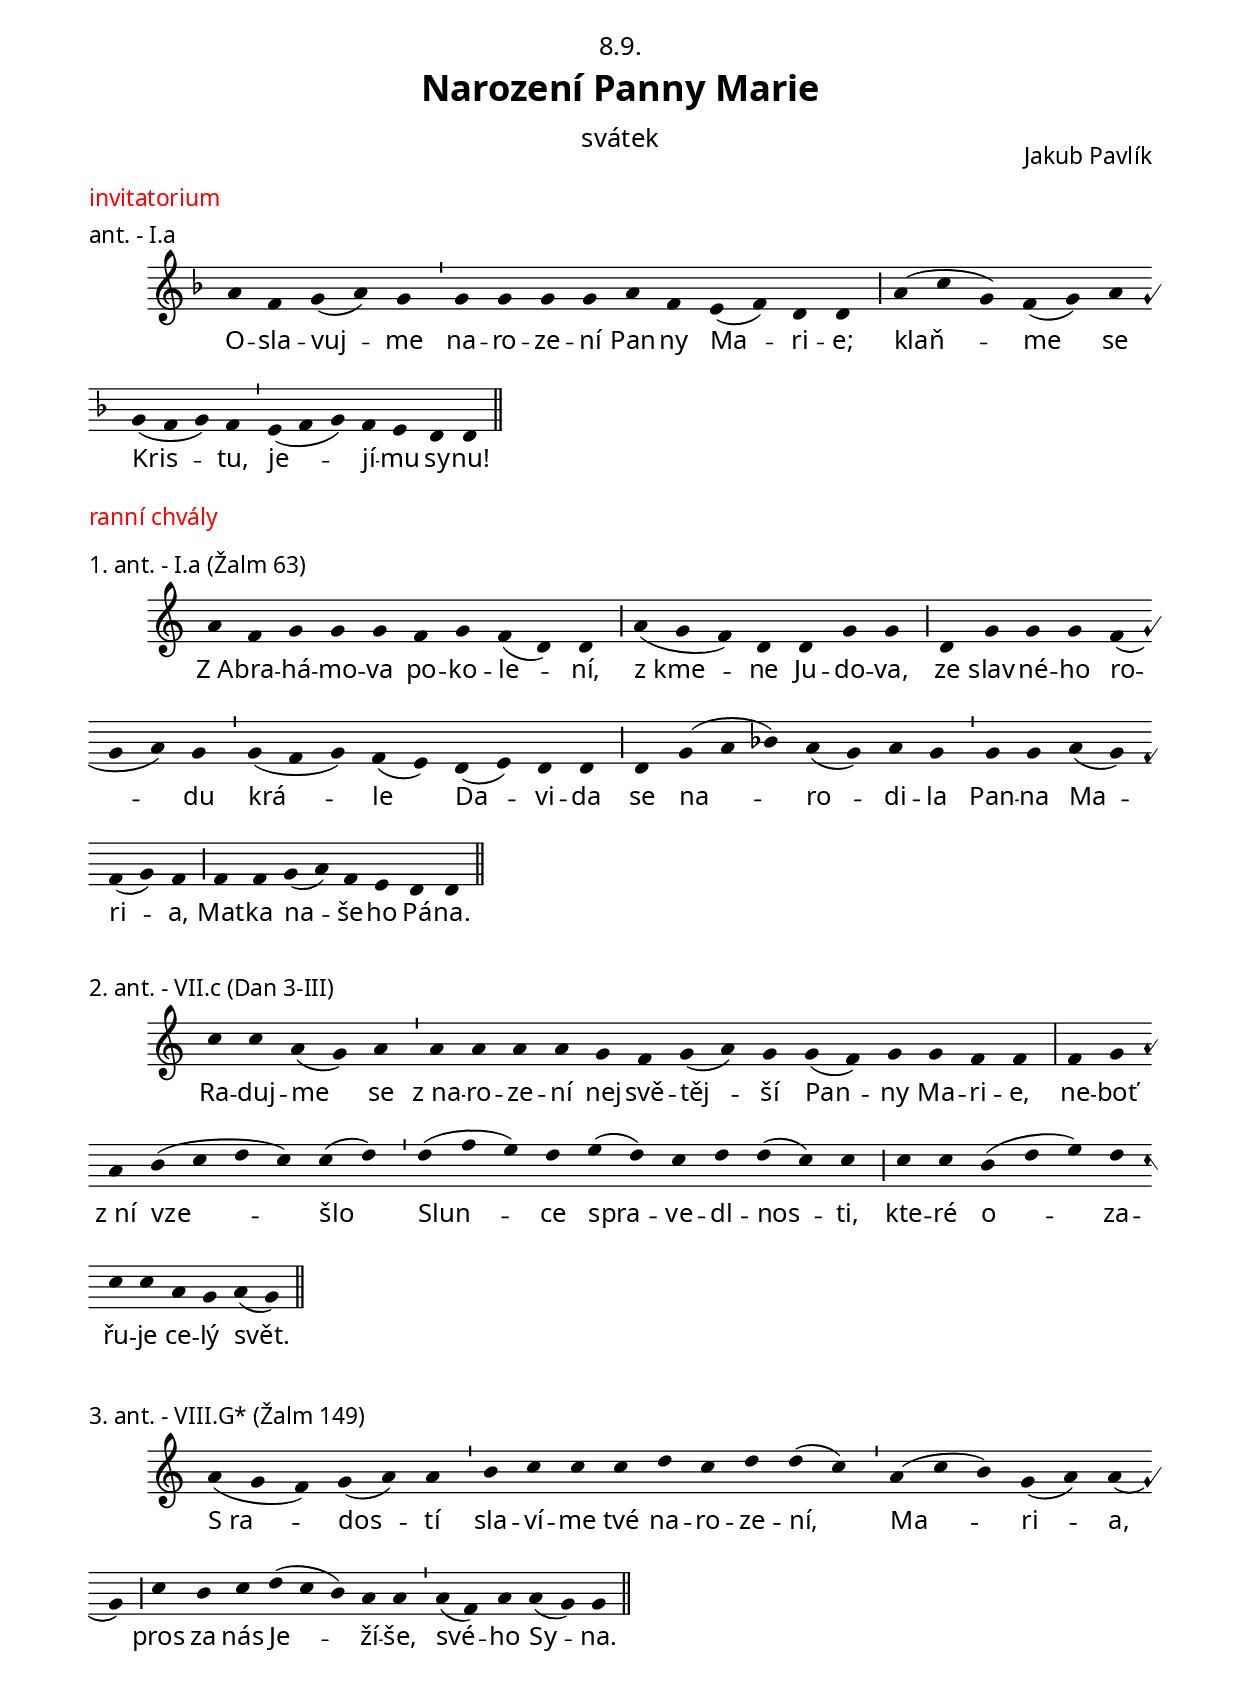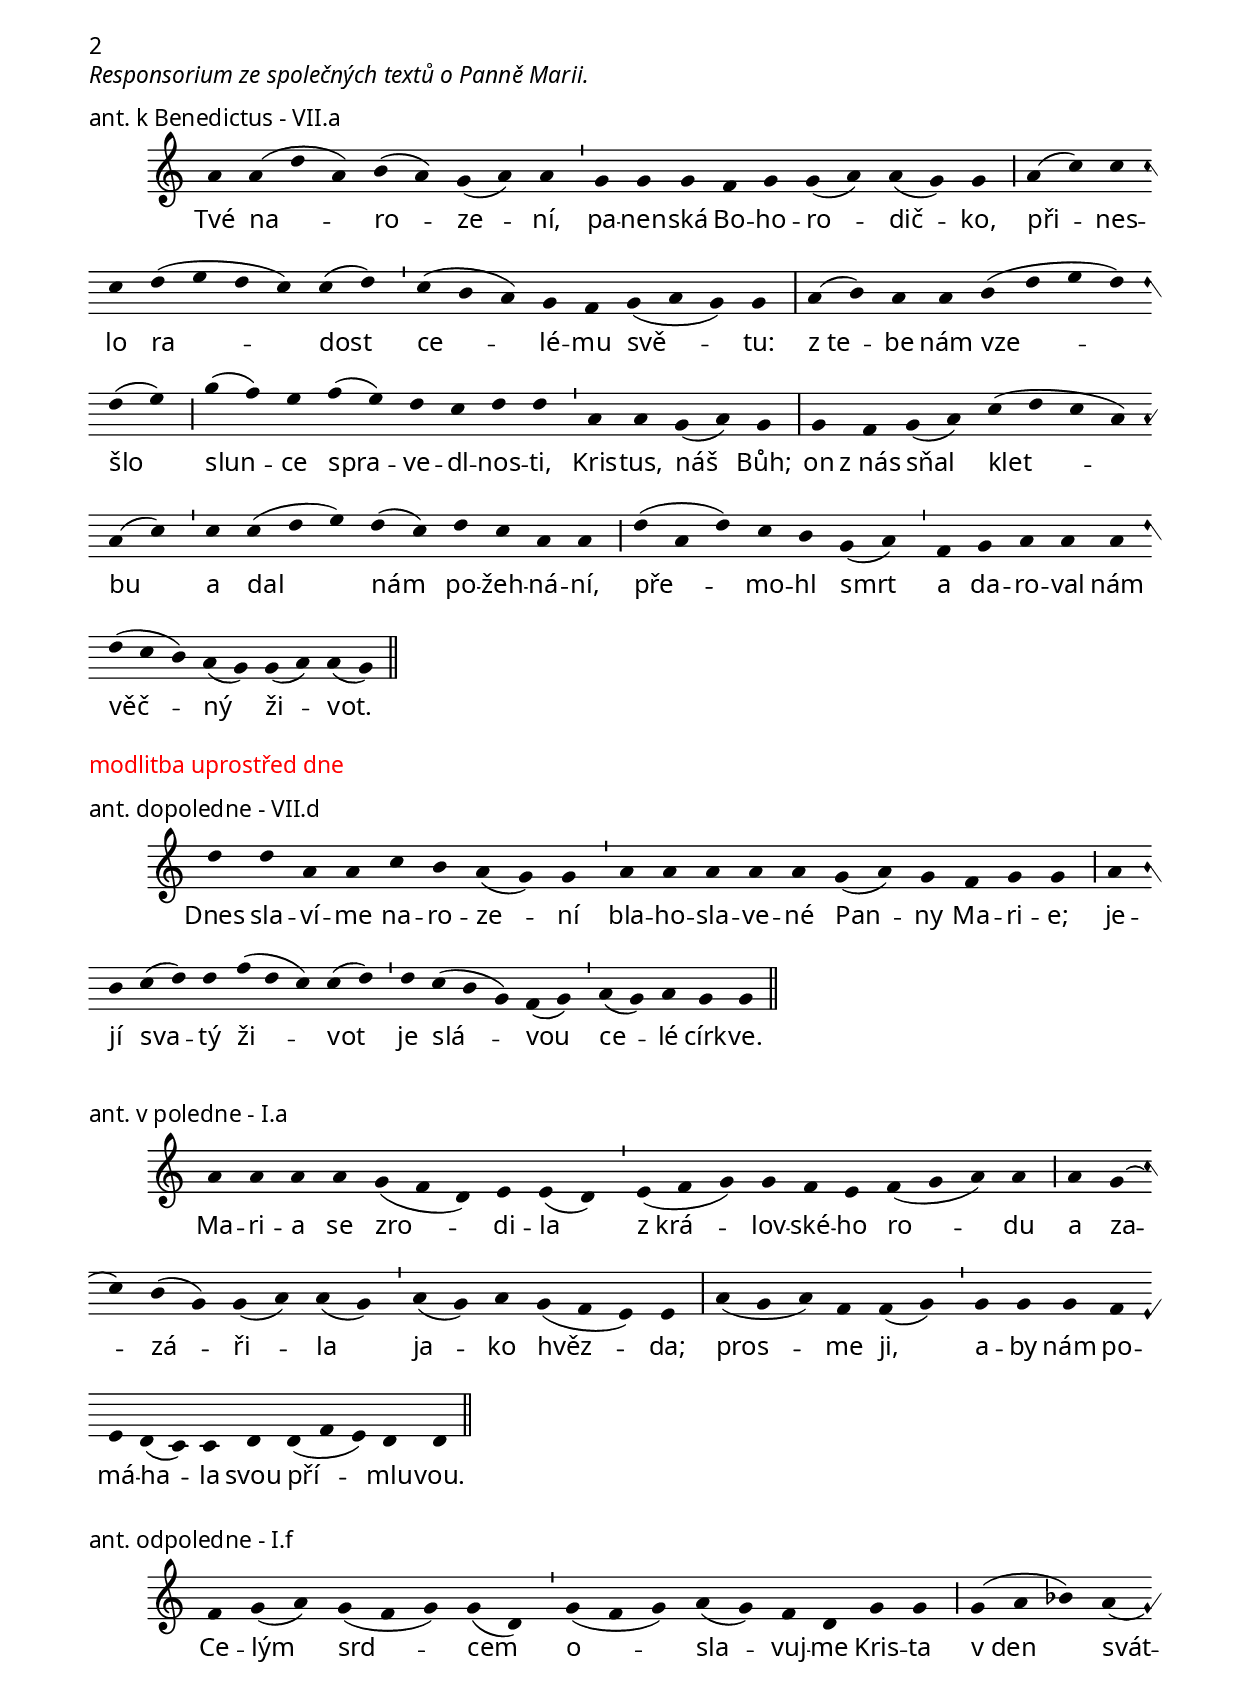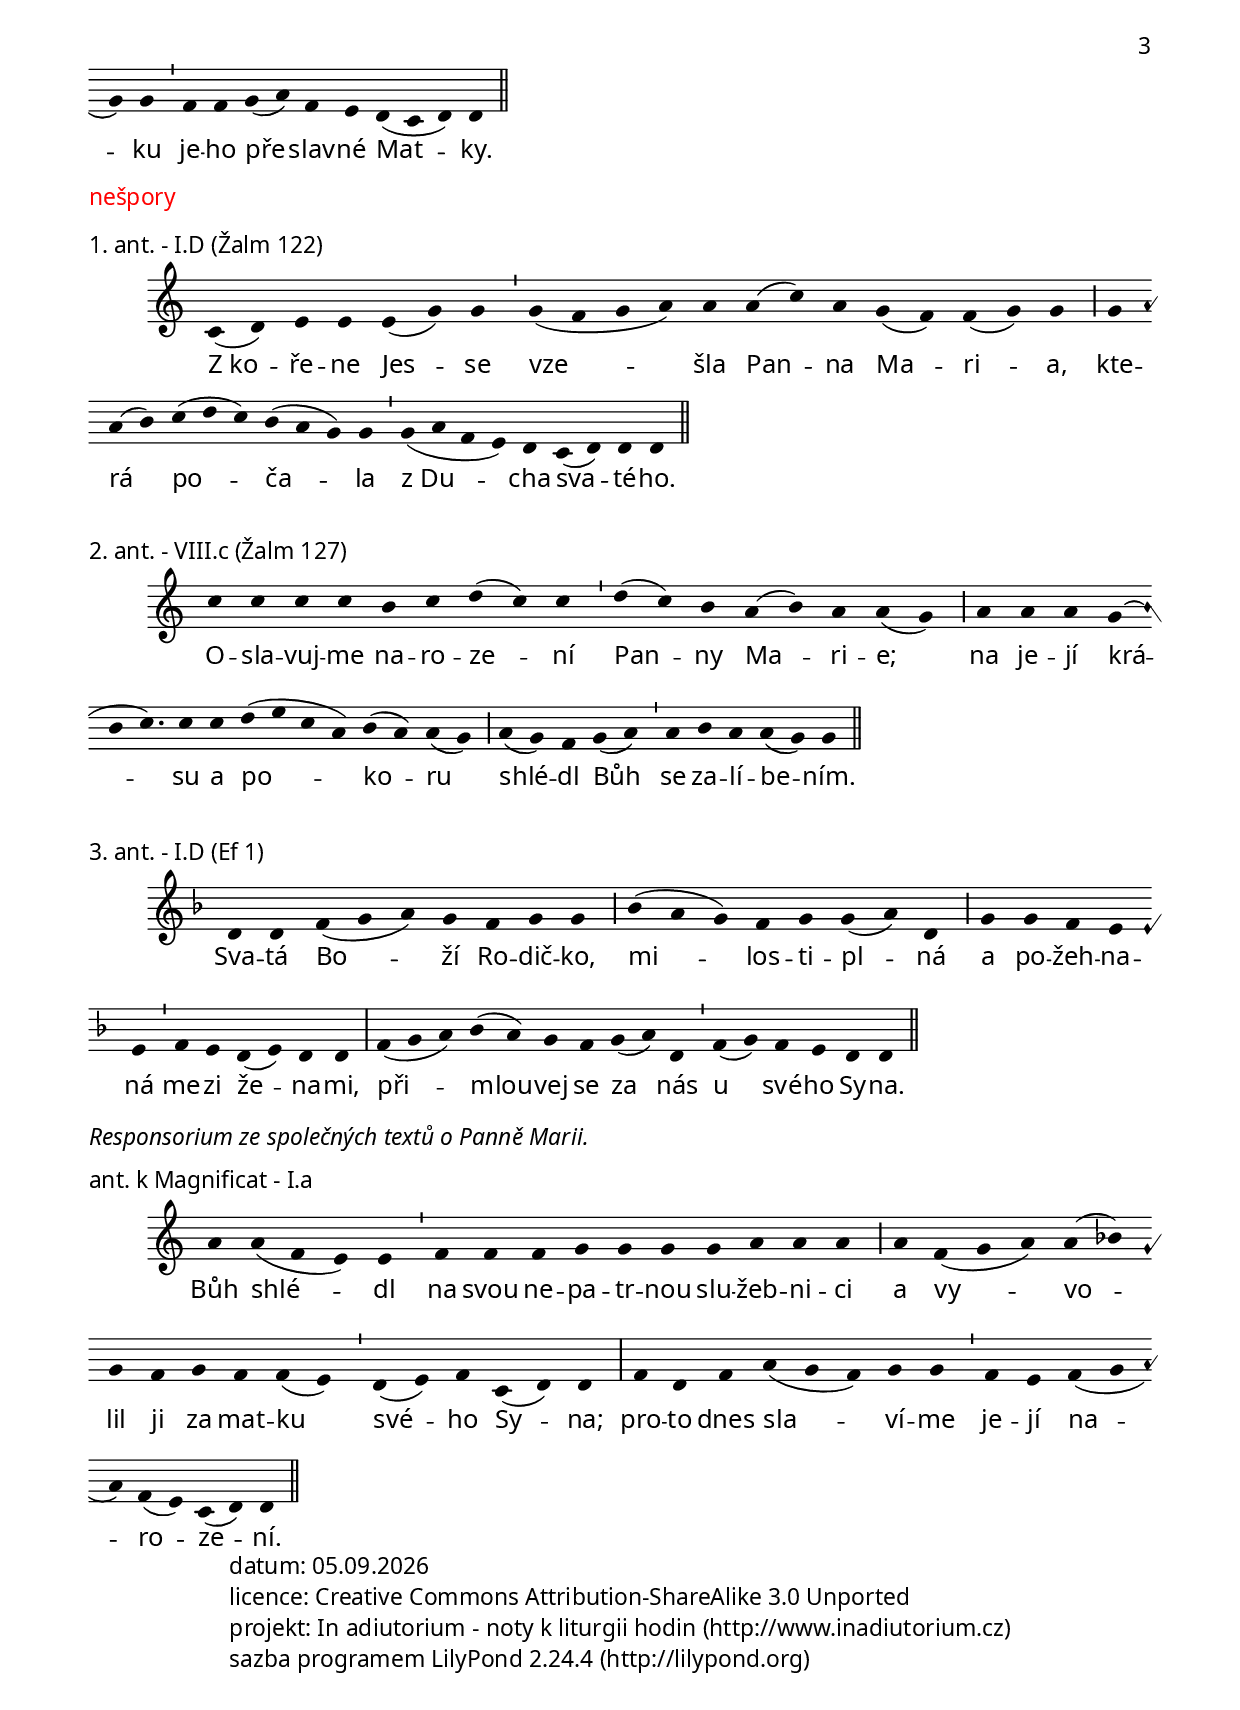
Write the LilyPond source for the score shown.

\version "2.15.40"

\include "../spolecne.ly"
\include "../dilyresponsorii.ly"

\header {
  title = \markup\titleSvatek
            "Narození Panny Marie"
            svátek
            8.9.
  composer = "Jakub Pavlík"
}

\markup {\nadpisHodinka {"invitatorium"}}

\score {
  \relative c'' {
    \choralniRezim
    \key f \major
    a4 f g( a) g \barMin g g g g a f e( f) d d \barMaior
    a'( c g) f( g) a g( f g) f \barMin e( f g) f e d d \barFinalis
  }
  \addlyrics {
    O -- sla -- vuj -- me na -- ro -- ze -- ní Pan -- ny Ma -- ri -- e;
    klaň -- me se Kris -- tu, je -- jí -- mu sy -- nu!
  }
  \header {
    quid = "ant."
    modus = "I"
    differentia = "a"
    psalmus = ""
    id = ""
    piece = \markup {\sestavTitulekBezZalmu}
  }
}

\markup {\nadpisHodinka {"ranní chvály"}}

\score {
  \relative c'' {
    \choralniRezim
    a4 f g g g f g f( d) d \barMaior
    a'( g f) d d g g \barMaior
    d g g g f( g a) g \barMin g( f g) f( e) d( e) d d \barMaior
    d g( a bes) a( g) a g \barMin g g a( g) f( g) f \barMaior
    f f g( a) f e d d \barFinalis
  }
  \addlyrics {
    Z_A -- bra -- há -- mo -- va po -- ko -- le -- ní,
    z_kme -- ne Ju -- do -- va,
    ze slav -- né -- ho ro -- du krá -- le Da -- vi -- da
    se na -- ro -- di -- la Pan -- na Ma -- ri -- a,
    Mat -- ka na -- še -- ho Pá -- na.
  }
  \header {
    quid = "1. ant."
    modus = "I"
    differentia = "a"
    psalmus = "Žalm 63"
    id = ""
    piece = \markup {\sestavTitulek}
  }
}

\score {
  \relative c'' {
    \choralniRezim
    c4 c a( g) a \barMin a a a a g f g( a) g g( f) g g f f \barMax
    f g a b( c d c) c( d) \barMin d( f e) d e( d) c d d( c) c \barMaior
    c c b( d e) d c c a g a( g) \barFinalis
  }
  \addlyrics {
    Ra -- duj -- me se z_na -- ro -- ze -- ní
    nej -- svě -- těj -- ší Pan -- ny Ma -- ri -- e,
    ne -- boť z_ní vze -- šlo Slun -- ce spra -- ve -- dl -- nos -- ti,
    kte -- ré o -- za -- řu -- je ce -- lý svět.
  }
  \header {
    quid = "2. ant."
    modus = "VII"
    differentia = "c"
    psalmus = "Dan 3-III"
    placet = "VII.c2"
    id = ""
    piece = \markup {\sestavTitulek}
  }
}

\score {
  \relative c'' {
    \choralniRezim
    a4( g f) g( a) a \barMin b c c c d c d d( c) \barMin a( c b) g( a) a( g) \barMaior
    c b c d( c b) a a \barMin a( f) a a( g) g \barFinalis
  }
  \addlyrics {
    S_ra -- dos -- tí sla -- ví -- me tvé na -- ro -- ze -- ní, Ma -- ri -- a,
    pros za nás Je -- ží -- še, své -- ho Sy -- na.
  }
  \header {
    quid = "3. ant."
    modus = "VIII"
    differentia = "G*"
    psalmus = "Žalm 149"
    id = ""
    piece = \markup {\sestavTitulek}
  }
}

\markup\italic{Responsorium ze společných textů o Panně Marii.}

\score {
  \relative c'' {
    \choralniRezim
    a4 a( d a) b( a) g( a) a \barMin g g g f g g( a) a( g) g \barMaior
    a( c) c c d( e d c) c( d) \barMin c( b a) g f g( a g) g \barMax

    a( b) a a b( d e d) d( e) \barMaior g( f) e f( e) d c d d \barMin
    a a g( a) g \barMax

    g f g( a) c( d c a) a( c) \barMin
    c c( d e) d( c) d c a a \barMaior
    d( a d) c b g( a) \barMin
    f g a a a d( c b) a( g) g( a) a( g) \barFinalis
  }
  \addlyrics {
    Tvé na -- ro -- ze -- ní, pa -- nen -- ská Bo -- ho -- ro -- dič -- ko,
    při -- nes -- lo ra -- dost ce -- lé -- mu svě -- tu:

    z_te -- be nám vze -- šlo slun -- ce spra -- ve -- dl -- nos -- ti,
    Kris -- tus, náš Bůh;

    on z_nás sňal klet -- bu
    a dal nám po -- žeh -- ná -- ní,
    pře -- mo -- hl smrt
    a da -- ro -- val nám věč -- ný ži -- vot.
  }
  \header {
    quid = "ant. k Benedictus"
    modus = "VII"
    differentia = "a"
    psalmus = ""
    id = ""
    piece = \markup {\sestavTitulekBezZalmu}
  }
}

\markup {\nadpisHodinka {"modlitba uprostřed dne"}}

\score {
  \relative c'' {
    \choralniRezim
    d4 d a a c b a( g) g \barMin
    a a a a a g( a) g f g g \barMaior
    a b c( d) d f( d c) c( d) \barMin
    d c( b g) f( g) \barMin a( g) a g g \barFinalis
  }
  \addlyrics {
    Dnes sla -- ví -- me na -- ro -- ze -- ní
    bla -- ho -- sla -- ve -- né Pan -- ny Ma -- ri -- e;
    je -- jí sva -- tý ži -- vot
    je slá -- vou ce -- lé círk -- ve.
  }
  \header {
    quid = "ant. dopoledne"
    modus = "VII"
    differentia = "d"
    psalmus = ""
    id = ""
    piece = \markup {\sestavTitulekBezZalmu}
  }
}

\score {
  \relative c'' {
    \choralniRezim
    a4 a a a g( f d) e e( d) \barMin e( f g) g f e f( g a) a \barMaior
    a g( c) b( g) g( a) a( g) \barMin a( g) a g( f e) e \barMax
    a( g a) f f( g) \barMin g g g f e d( c) c d d( f e) d d \barFinalis
  }
  \addlyrics {
    Ma -- ri -- a se zro -- di -- la z_krá -- lov -- ské -- ho ro -- du
    a za -- zá -- ři -- la ja -- ko hvěz -- da;
    pros -- me ji, a -- by nám po -- má -- ha -- la svou pří -- mlu -- vou.
  }
  \header {
    quid = "ant. v poledne"
    modus = "I"
    differentia = "a"
    psalmus = ""
    id = ""
    piece = \markup {\sestavTitulekBezZalmu}
  }
}

\score {
  \relative c' {
    \choralniRezim
    f g( a) g( f g) g( d) \barMin g( f g) a( g) f d g g \barMaior
    g( a bes) a( g) g  \barMin f f g( a) f e d( c d) d \barFinalis
  }
  \addlyrics {
    Ce -- lým srd -- cem o -- sla -- vuj -- me Kris -- ta
    v_den svát -- ku je -- ho pře -- slav -- né Mat -- ky.
  }
  \header {
    quid = "ant. odpoledne"
    modus = "I"
    differentia = "f"
    psalmus = ""
    id = ""
    piece = \markup {\sestavTitulekBezZalmu}
  }
}

\markup {\nadpisHodinka {"nešpory"}}

\score {
  \relative c' {
    \choralniRezim
    c4( d) e e e( g) g \barMin g( f g a) a a( c) a g( f) f( g) g \barMaior
    g a( b) c( d c) b( a g) g \barMin g( a f e) d c( d) d d \barFinalis
  }
  \addlyrics {
    Z_ko -- ře -- ne Jes -- se vze -- šla Pan -- na Ma -- ri -- a,
    kte -- rá po -- ča -- la z_Du -- cha sva -- té -- ho.
  }
  \header {
    quid = "1. ant."
    modus = "I"
    differentia = "D"
    psalmus = "Žalm 122"
    placet = "zdá se, že moc nesedí v modu"
    id = ""
    fons = "Zvěstování Páně, uprostřed dne, dopoledne; odstraněno aleluja"
    piece = \markup {\sestavTitulek}
  }
}

\score {
  \relative c'' {
    \choralniRezim
    c4 c c c b c d( c) c \barMin d( c) b a( b) a a( g) \barMaior
    a a a g( b c4.) c4 c d( e c a) b( a) a( g) \barMaior
    a( g) f g( a) \barMin a b a a( g) g \barFinalis
  }
  \addlyrics {
    O -- sla -- vuj -- me na -- ro -- ze -- ní Pan -- ny Ma -- ri -- e;
    na je -- jí krá -- su a po -- ko -- ru
    shlé -- dl Bůh se za -- lí -- be -- ním.
  }
  \header {
    quid = "2. ant."
    modus = "VIII"
    differentia = "c"
    psalmus = "Žalm 127"
    id = ""
    piece = \markup {\sestavTitulek}
  }
}

\score {
  \relative c' {
    \choralniRezim
    \key f \major
    d4 d f( g a) g f g g \barMaior
    bes( a g) f g g( a) d, \barMaior
    g g f e e \barMin f e d( e) d d \barMax
    f( g a) bes( a) g f g( a) d, \barMin f( g) f e d d \barFinalis
  }
  \addlyrics {
    Sva -- tá Bo -- ží Ro -- dič -- ko,
    mi -- los -- ti -- pl -- ná
    a po -- žeh -- na -- ná me -- zi že -- na -- mi,
    při -- mlou -- vej se za nás u své -- ho Sy -- na.
  }
  \header {
    quid = "3. ant."
    modus = "I"
    differentia = "D"
    psalmus = "Ef 1"
    id = ""
    piece = \markup {\sestavTitulek}
  }
}

\markup\italic{Responsorium ze společných textů o Panně Marii.}

\score {
  \relative c'' {
    \choralniRezim
    a4 a( f e) e \barMin f f f g g g g a a a \barMaior
    a f( g a) a( bes) g f g f f( e) \barMin d( e) f c( d) d \barMax
    f d f a( g f) g g \barMin f e f( g a) f( e) c( d) d \barFinalis
  }
  \addlyrics {
    Bůh shlé -- dl na svou ne -- pa -- tr -- nou slu -- žeb -- ni -- ci
    a vy -- vo -- lil ji za mat -- ku své -- ho Sy -- na;
    pro -- to dnes sla -- ví -- me je -- jí na -- ro -- ze -- ní.
  }
  \header {
    quid = "ant. k Magnificat"
    modus = "I"
    differentia = "a"
    psalmus = ""
    id = ""
    piece = \markup {\sestavTitulekBezZalmu}
  }
}